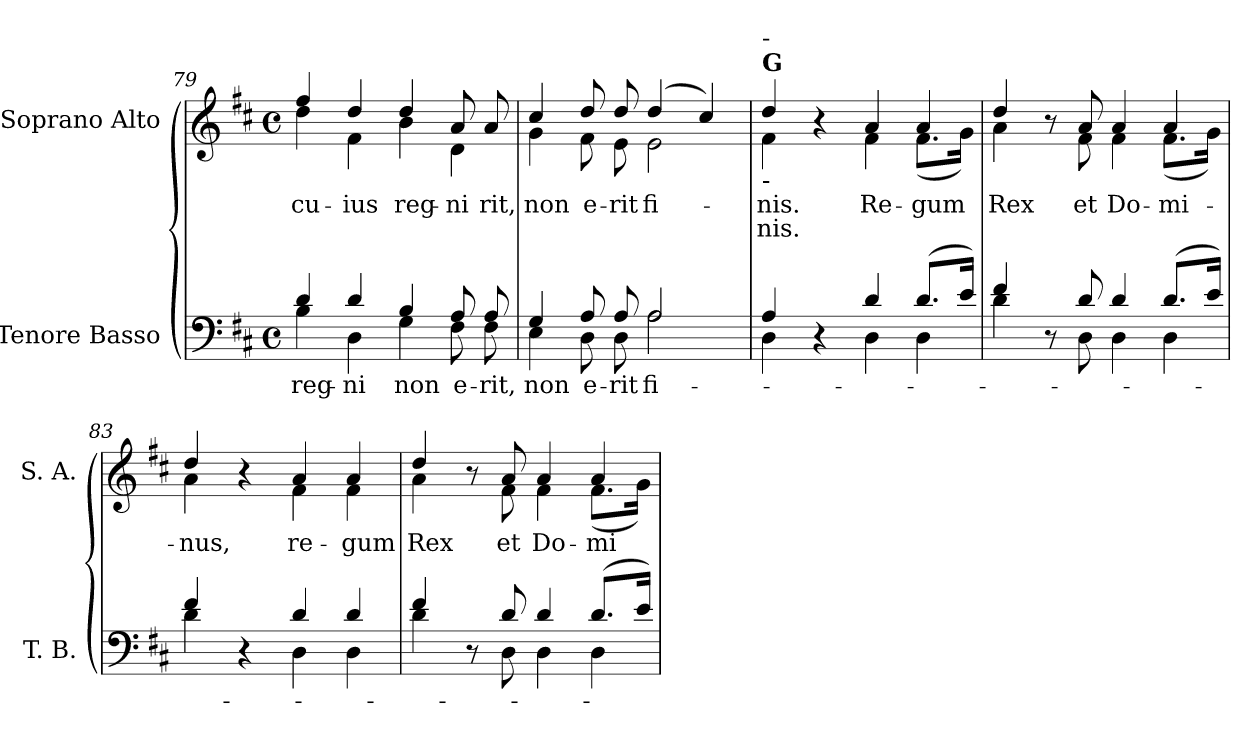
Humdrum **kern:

**kern	**text	**kern	**text	**text
*part2	*part2	*part1	*part1	*part1
*staff2	*staff2	*staff1	*staff1	*staff1
*I"Tenore Basso	*	*I"Soprano Alto	*	*
*I'T. B.	*	*I'S. A.	*	*
*clefF4	*	*clefG2	*	*
*k[f#c#]	*	*k[f#c#]	*	*
*D:	*	*D:	*	*
*M4/4	*	*M4/4	*	*
*met(c)	*	*met(c)	*	*
=79	=79	=79	=79	=79
!	!LO:LY:a:color=#000000	!	!	!
*^	*	*	*	*
!	!	!	!	!LO:LY:a:color=#000000	!
*	*	*	*^	*	*
!	!	!	!	!	!LO:LY:b:color=#000000	!
4di/	4Bi\	reg-	4ff#i/	4ddi\	cu-	.
!	!	!LO:LY:a:color=#000000	!	!	!	!
!	!	!	!	!	!LO:LY:a:color=#000000	!
!	!	!	!	!	!LO:LY:b:color=#000000	!
4di/	4Di\	-ni	4ddi/	4f#i\	-ius	.
!	!	!LO:LY:a:color=#000000	!	!	!	!
!	!	!	!	!	!LO:LY:a:color=#000000	!
!	!	!	!	!	!LO:LY:b:color=#000000	!
4Bi/	4Gi\	non	4ddi/	4bi\	reg-	.
!	!	!LO:LY:a:color=#000000	!	!	!	!
!	!	!	!	!	!LO:LY:a:color=#000000	!
!	!	!	!	!	!LO:LY:b:color=#000000	!
8Ai/	8F#i\	e-	8ai/	4di\	-ni	.
!	!	!LO:LY:a:color=#000000	!	!	!	!
!	!	!	!	!	!LO:LY:a:color=#000000	!
8Ai/	8F#i\	-rit,	8ai/	.	-rit,	.
=80	=80	=80	=80	=80	=80	=80
!	!	!LO:LY:a:color=#000000	!	!	!	!
!	!	!	!	!	!LO:LY:a:color=#000000	!
!	!	!	!	!	!LO:LY:b:color=#000000	!
4Gi/	4Ei\	non	4cc#i/	4gi\	non	.
!	!	!LO:LY:a:color=#000000	!	!	!	!
!	!	!	!	!	!LO:LY:a:color=#000000	!
!	!	!	!	!	!LO:LY:b:color=#000000	!
8Ai/	8Di\	e-	8ddi/	8f#i\	e-	.
!	!	!LO:LY:a:color=#000000	!	!	!	!
!	!	!	!	!	!LO:LY:a:color=#000000	!
!	!	!	!	!	!LO:LY:b:color=#000000	!
8Ai/	8Di\	-rit	8ddi/	8ei\	-rit	.
!	!	!LO:LY:a:color=#000000	!	!	!	!
!	!	!	!	!	!LO:LY:a:color=#000000	!
!	!	!	!	!	!LO:LY:b:color=#000000	!
2Ai/	2Ai\	fi-	(4ddi/	2ei\	fi-	.
.	.	.	4cc#i/)	.	.	.
!!LO:LB:g=z	!!
=81	=81	=81	=81	=81	=81	=81
!	!	!	!LO:TX:a:B:t=G	!	!	!
!	!	!	!LO:TX:b:t=-	!	!	!
!	!	!	!LO:TX:a:t=-	!	!	!
!	!	!	!	!	!LO:LY:a:color=#000000	!LO:LY:b:color=#000000
4Ai/	4Di\	.	4ddi/	4f#i\	-nis.	-nis.
4r	4ryy	.	4r	4ryy	.	.
!	!	!	!	!	!LO:LY:b:color=#000000	!
4di/	4Di\	.	4ai/	4f#i\	Re-	.
!	!	!	!	!	!LO:LY:b:color=#000000	!
(8.di/L	4Di\	.	4ai/	(8.f#i\L	-gum	.
16ei/Jk)	.	.	.	16gi\Jk)	.	.
=82	=82	=82	=82	=82	=82	=82
!	!	!	!	!	!LO:LY:b:color=#000000	!
4f#i/	4di\	.	4ddi/	4ai\	Rex	.
8r	8ryy	.	8r	8ryy	.	.
!	!	!	!	!	!LO:LY:b:color=#000000	!
8di/	8Di\	.	8ai/	8f#i\	et	.
!	!	!	!	!	!LO:LY:b:color=#000000	!
4di/	4Di\	.	4ai/	4f#i\	Do-	.
!	!	!	!	!	!LO:LY:b:color=#000000	!
(8.di/L	4Di\	.	4ai/	(8.f#i\L	-mi-	.
16ei/Jk)	.	.	.	16gi\Jk)	.	.
=83	=83	=83	=83	=83	=83	=83
!	!	!	!	!	!LO:LY:b:color=#000000	!
4f#i/	4di\	.	4ddi/	4ai\	-nus,	.
4r	4ryy	.	4r	4ryy	.	.
!	!	!	!	!	!LO:LY:b:color=#000000	!
4di/	4Di\	.	4ai/	4f#i\	re-	.
!	!	!	!	!	!LO:LY:b:color=#000000	!
4di/	4Di\	.	4ai/	4f#i\	-gum	.
=84	=84	=84	=84	=84	=84	=84
!	!	!	!	!	!LO:LY:b:color=#000000	!
4f#i/	4di\	.	4ddi/	4ai\	Rex	.
8r	8ryy	.	8r	8ryy	.	.
!	!	!	!	!	!LO:LY:b:color=#000000	!
8di/	8Di\	.	8ai/	8f#i\	et	.
!	!	!	!	!	!LO:LY:b:color=#000000	!
4di/	4Di\	.	4ai/	4f#i\	Do-	.
!	!	!	!	!	!LO:LY:b:color=#000000	!
(8.di/L	4Di\	.	4ai/	(8.f#i\L	-mi-	.
16ei/Jk)	.	.	.	16gi\Jk)	.	.
*v	*v	*	*	*	*	*
*	*	*v	*v	*	*
=	=	=	=	=
*-	*-	*-	*-	*-
